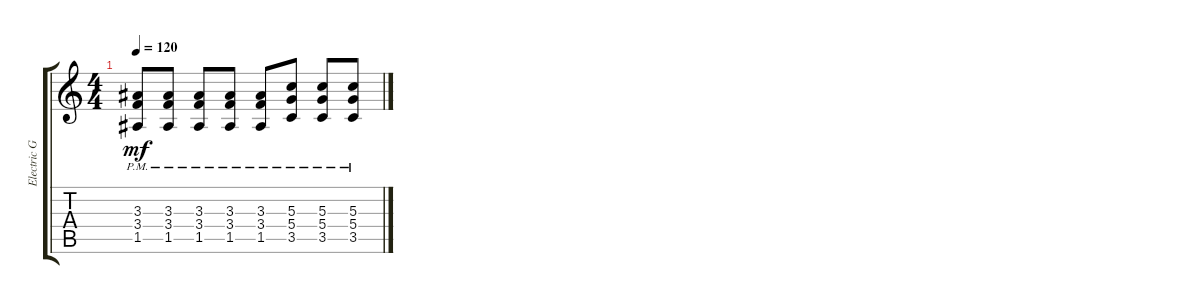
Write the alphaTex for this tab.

\track ("Electric Guitar (Clean)" "Electric G") {instrument overdrivenguitar}
\staff {score tabs}
\tuning (E4 B3 G3 D3 A2 E2) {hide}
\ts (4 4)
\tempo 120
\clef g2
\ks c
(3.3{pm} 3.4{pm} 1.5{pm}).8{dy mf} (3.3{pm} 3.4{pm} 1.5{pm}).8 (3.3{pm} 3.4{pm} 1.5{pm}).8 (3.3{pm} 3.4{pm} 1.5{pm}).8 (3.3{pm} 3.4{pm} 1.5{pm}).8 (5.3{pm} 5.4{pm} 3.5{pm}).8 (5.3{pm} 5.4{pm} 3.5{pm}).8 (5.3{pm} 5.4{pm} 3.5{pm}).8
